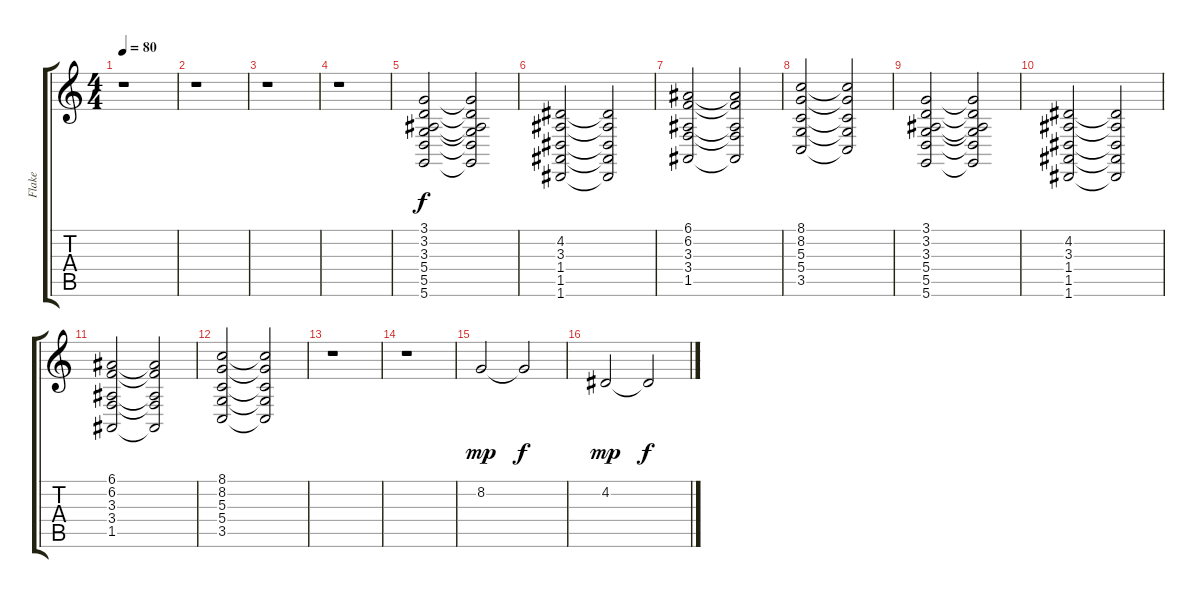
\track ("Flake" "Flake") {instrument choiraahs}
\staff {score tabs}
\tuning (E4 B3 G3 D3 A2 D2) {hide}
\ts (4 4)
\tempo 80
\clef g2
\ks c
r.1{dy f instrument choiraahs} |
r.1 |
r.1 |
r.1 |
(3.1 3.2 3.3 5.4 5.5 5.6).2 (3.1{t} 3.2{t} 3.3{t} 5.4{t} 5.5{t} 5.6{t}).2 |
(4.2 3.3 1.4 1.5 1.6).2 (4.2{t} 3.3{t} 1.4{t} 1.5{t} 1.6{t}).2 |
(6.1 6.2 3.3 3.4 1.5).2 (6.1{t} 6.2{t} 3.3{t} 3.4{t} 1.5{t}).2 |
(8.1 8.2 5.3 5.4 3.5).2 (8.1{t} 8.2{t} 5.3{t} 5.4{t} 3.5{t}).2 |
(3.1 3.2 3.3 5.4 5.5 5.6).2 (3.1{t} 3.2{t} 3.3{t} 5.4{t} 5.5{t} 5.6{t}).2 |
(4.2 3.3 1.4 1.5 1.6).2 (4.2{t} 3.3{t} 1.4{t} 1.5{t} 1.6{t}).2 |
(6.1 6.2 3.3 3.4 1.5).2 (6.1{t} 6.2{t} 3.3{t} 3.4{t} 1.5{t}).2 |
(8.1 8.2 5.3 5.4 3.5).2 (8.1{t} 8.2{t} 5.3{t} 5.4{t} 3.5{t}).2 |
r.1 |
r.1 |
8.2.2{dy mp} 8.2{t}.2{dy f} |
4.2.2{dy mp} 4.2{t}.2{dy f}
